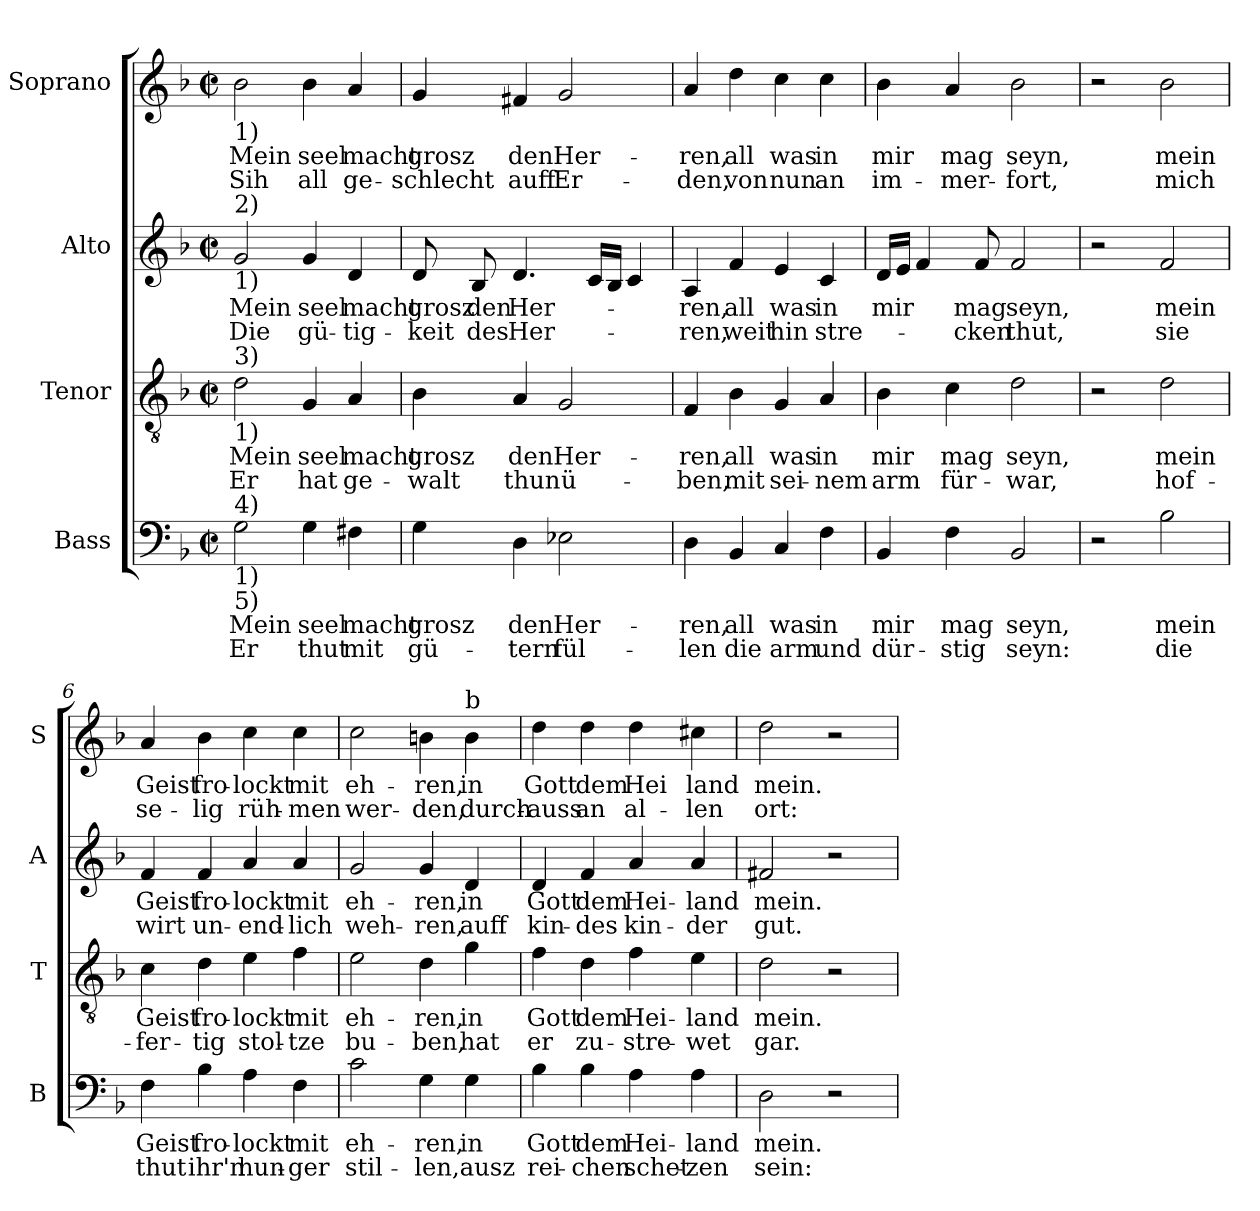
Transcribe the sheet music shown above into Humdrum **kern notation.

**kern	**text	**text	**kern	**text	**text	**kern	**text	**text	**kern	**text	**text
*part4	*part4	*part4	*part3	*part3	*part3	*part2	*part2	*part2	*part1	*part1	*part1
*staff4	*staff4	*staff4	*staff3	*staff3	*staff3	*staff2	*staff2	*staff2	*staff1	*staff1	*staff1
*I"Bass	*	*	*I"Tenor	*	*	*I"Alto	*	*	*I"Soprano	*	*
*I'B	*	*	*I'T	*	*	*I'A	*	*	*I'S	*	*
*clefF4	*	*	*clefGv2	*	*	*clefG2	*	*	*clefG2	*	*
*k[b-]	*	*	*k[b-]	*	*	*k[b-]	*	*	*k[b-]	*	*
*F:	*	*	*F:	*	*	*F:	*	*	*F:	*	*
*M2/2	*	*	*M2/2	*	*	*M2/2	*	*	*M2/2	*	*
*met(c|)	*	*	*met(c|)	*	*	*met(c|)	*	*	*met(c|)	*	*
=1	=1	=1	=1	=1	=1	=1	=1	=1	=1	=1	=1
!	!	!	!	!	!	!	!	!	!LO:TX:b:t=1)	!	!
!	!	!	!	!	!	!LO:TX:a:t=2)	!	!	!	!	!
!	!	!	!	!	!	!LO:TX:b:t=1)	!	!	!	!	!
!	!	!	!LO:TX:a:t=3)	!	!	!	!	!	!	!	!
!	!	!	!LO:TX:b:t=1)	!	!	!	!	!	!	!	!
!LO:TX:a:t=4)	!	!	!	!	!	!	!	!	!	!	!
!LO:TX:b:t=1)	!	!	!	!	!	!	!	!	!	!	!
!LO:TX:b:t=5)	!	!	!	!	!	!	!	!	!	!	!
!	!LO:LY:b	!LO:LY:b	!	!LO:LY:b	!LO:LY:b	!	!LO:LY:b	!LO:LY:b	!	!LO:LY:b	!LO:LY:b
2G\	Mein	Er	2d\	Mein	Er	2g/	Mein	Die	2b-\	Mein	Sih
!	!LO:LY:b	!LO:LY:b	!	!LO:LY:b	!LO:LY:b	!	!LO:LY:b	!LO:LY:b	!	!LO:LY:b	!LO:LY:b
4G\	seel	thut	4G/	seel	hat	4g/	seel	gü-	4b-\	seel	all
!	!LO:LY:b	!LO:LY:b	!	!LO:LY:b	!LO:LY:b	!	!LO:LY:b	!LO:LY:b	!	!LO:LY:b	!LO:LY:b
4F#X\	macht	mit	4A/	macht	ge-	4d/	macht	-tig-	4a/	macht	ge-
=2	=2	=2	=2	=2	=2	=2	=2	=2	=2	=2	=2
!	!LO:LY:b	!LO:LY:b	!	!LO:LY:b	!LO:LY:b	!	!LO:LY:b	!LO:LY:b	!	!LO:LY:b	!LO:LY:b
4G\	grosz	gü-	4B-\	grosz	-walt	8d/	grosz	-keit	4g/	grosz	-schlecht
!	!	!	!	!	!	!	!LO:LY:b	!LO:LY:b	!	!	!
.	.	.	.	.	.	8B-/	den	des	.	.	.
!	!LO:LY:b	!LO:LY:b	!	!LO:LY:b	!LO:LY:b	!	!LO:LY:b	!LO:LY:b	!	!LO:LY:b	!LO:LY:b
4D\	den	-tern	4A/	den	thun	4.d/	Her-	Her-	4f#X/	den	auff
!	!LO:LY:b	!LO:LY:b	!	!LO:LY:b	!LO:LY:b	!	!	!	!	!LO:LY:b	!LO:LY:b
2E-X\	Her-	fül-	2G/	Her-	ü-	.	.	.	2g/	Her-	Er-
.	.	.	.	.	.	16c/LL	.	.	.	.	.
.	.	.	.	.	.	16B-/JJ	.	.	.	.	.
.	.	.	.	.	.	4c/	.	.	.	.	.
=3	=3	=3	=3	=3	=3	=3	=3	=3	=3	=3	=3
!	!LO:LY:b	!LO:LY:b	!	!LO:LY:b	!LO:LY:b	!	!LO:LY:b	!LO:LY:b	!	!LO:LY:b	!LO:LY:b
4D\	-ren,	-len	4F/	-ren,	-ben,	4A/	-ren,	-ren,	4a/	-ren,	-den,
!	!LO:LY:b	!LO:LY:b	!	!LO:LY:b	!LO:LY:b	!	!LO:LY:b	!LO:LY:b	!	!LO:LY:b	!LO:LY:b
4BB-/	all	die	4B-\	all	mit	4f/	all	weit	4dd\	all	von
!	!LO:LY:b	!LO:LY:b	!	!LO:LY:b	!LO:LY:b	!	!LO:LY:b	!LO:LY:b	!	!LO:LY:b	!LO:LY:b
4C/	was	arm	4G/	was	sei-	4e/	was	hin	4cc\	was	nun
!	!LO:LY:b	!LO:LY:b	!	!LO:LY:b	!LO:LY:b	!	!LO:LY:b	!LO:LY:b	!	!LO:LY:b	!LO:LY:b
4F\	in	und	4A/	in	-nem	4c/	in	stre-	4cc\	in	an
=4	=4	=4	=4	=4	=4	=4	=4	=4	=4	=4	=4
!	!LO:LY:b	!LO:LY:b	!	!LO:LY:b	!LO:LY:b	!	!LO:LY:b	!	!	!LO:LY:b	!LO:LY:b
4BB-/	mir	dür-	4B-\	mir	arm	16d/LL	mir	.	4b-\	mir	im-
.	.	.	.	.	.	16e/JJ	.	.	.	.	.
.	.	.	.	.	.	4f/	.	.	.	.	.
!	!LO:LY:b	!LO:LY:b	!	!LO:LY:b	!LO:LY:b	!	!	!	!	!LO:LY:b	!LO:LY:b
4F\	mag	-stig	4c\	mag	für-	.	.	.	4a/	mag	-mer-
!	!	!	!	!	!	!	!LO:LY:b	!LO:LY:b	!	!	!
.	.	.	.	.	.	8f/	mag	-cken	.	.	.
!	!LO:LY:b	!LO:LY:b	!	!LO:LY:b	!LO:LY:b	!	!LO:LY:b	!LO:LY:b	!	!LO:LY:b	!LO:LY:b
2BB-/	seyn,	seyn:	2d\	seyn,	-war,	2f/	seyn,	thut,	2b-\	seyn,	-fort,
=5	=5	=5	=5	=5	=5	=5	=5	=5	=5	=5	=5
2r	.	.	2r	.	.	2r	.	.	2r	.	.
!	!LO:LY:b	!LO:LY:b	!	!LO:LY:b	!LO:LY:b	!	!LO:LY:b	!LO:LY:b	!	!LO:LY:b	!LO:LY:b
2B-\	mein	die	2d\	mein	hof-	2f/	mein	sie	2b-\	mein	mich
!!LO:LB:g=z
=6	=6	=6	=6	=6	=6	=6	=6	=6	=6	=6	=6
!	!LO:LY:b	!LO:LY:b	!	!LO:LY:b	!LO:LY:b	!	!LO:LY:b	!LO:LY:b	!	!LO:LY:b	!LO:LY:b
4F\	Geist	thut	4c\	Geist	-fer-	4f/	Geist	wirt	4a/	Geist	se-
!	!LO:LY:b	!LO:LY:b	!	!LO:LY:b	!LO:LY:b	!	!LO:LY:b	!LO:LY:b	!	!LO:LY:b	!LO:LY:b
4B-\	fro-	ihr'n	4d\	fro-	-tig	4f/	fro-	un-	4b-\	fro-	-lig
!	!LO:LY:b	!LO:LY:b	!	!LO:LY:b	!LO:LY:b	!	!LO:LY:b	!LO:LY:b	!	!LO:LY:b	!LO:LY:b
4A\	-lockt	hun-	4e\	-lockt	stol-	4a/	-lockt	-end-	4cc\	-lockt	rüh-
!	!LO:LY:b	!LO:LY:b	!	!LO:LY:b	!LO:LY:b	!	!LO:LY:b	!LO:LY:b	!	!LO:LY:b	!LO:LY:b
4F\	mit	-ger	4f\	mit	-tze	4a/	mit	-lich	4cc\	mit	-men
=7	=7	=7	=7	=7	=7	=7	=7	=7	=7	=7	=7
!	!LO:LY:b	!LO:LY:b	!	!LO:LY:b	!LO:LY:b	!	!LO:LY:b	!LO:LY:b	!	!LO:LY:b	!LO:LY:b
2c\	eh-	stil-	2e\	eh-	bu-	2g/	eh-	weh-	2cc\	eh-	wer-
!	!LO:LY:b	!LO:LY:b	!	!LO:LY:b	!LO:LY:b	!	!LO:LY:b	!LO:LY:b	!	!LO:LY:b	!LO:LY:b
4G\	-ren,	-len,	4d\	-ren,	-ben,	4g/	-ren,	-ren,	4bn\	-ren,	-den,
!	!	!	!	!	!	!	!	!	!LO:TX:a:t=b	!	!
!	!LO:LY:b	!LO:LY:b	!	!LO:LY:b	!LO:LY:b	!	!LO:LY:b	!LO:LY:b	!	!LO:LY:b	!LO:LY:b
4G\	in	ausz	4g\	in	hat	4d/	in	auff	4b\	in	durch-
=8	=8	=8	=8	=8	=8	=8	=8	=8	=8	=8	=8
!	!LO:LY:b	!LO:LY:b	!	!LO:LY:b	!LO:LY:b	!	!LO:LY:b	!LO:LY:b	!	!LO:LY:b	!LO:LY:b
4B-\	Gott	rei-	4f\	Gott	er	4d/	Gott	kin-	4dd\	Gott	-auss
!	!LO:LY:b	!LO:LY:b	!	!LO:LY:b	!LO:LY:b	!	!LO:LY:b	!LO:LY:b	!	!LO:LY:b	!LO:LY:b
4B-\	dem	-chen	4d\	dem	zu-	4f/	dem	-des	4dd\	dem	an
!	!LO:LY:b	!LO:LY:b	!	!LO:LY:b	!LO:LY:b	!	!LO:LY:b	!LO:LY:b	!	!LO:LY:b	!LO:LY:b
4A\	Hei-	schet-	4f\	Hei-	-stre-	4a/	Hei-	kin-	4dd\	Hei	al-
!	!LO:LY:b	!LO:LY:b	!	!LO:LY:b	!LO:LY:b	!	!LO:LY:b	!LO:LY:b	!	!LO:LY:b	!LO:LY:b
4A\	-land	-zen	4e\	-land	-wet	4a/	-land	-der	4cc#X\	land	-len
=9	=9	=9	=9	=9	=9	=9	=9	=9	=9	=9	=9
!	!LO:LY:b	!LO:LY:b	!	!LO:LY:b	!LO:LY:b	!	!LO:LY:b	!LO:LY:b	!	!LO:LY:b	!LO:LY:b
2D\	mein.	sein:	2d\	mein.	gar.	2f#X/	mein.	gut.	2dd\	mein.	ort:
2r	.	.	2r	.	.	2r	.	.	2r	.	.
=	=	=	=	=	=	=	=	=	=	=	=
*-	*-	*-	*-	*-	*-	*-	*-	*-	*-	*-	*-
